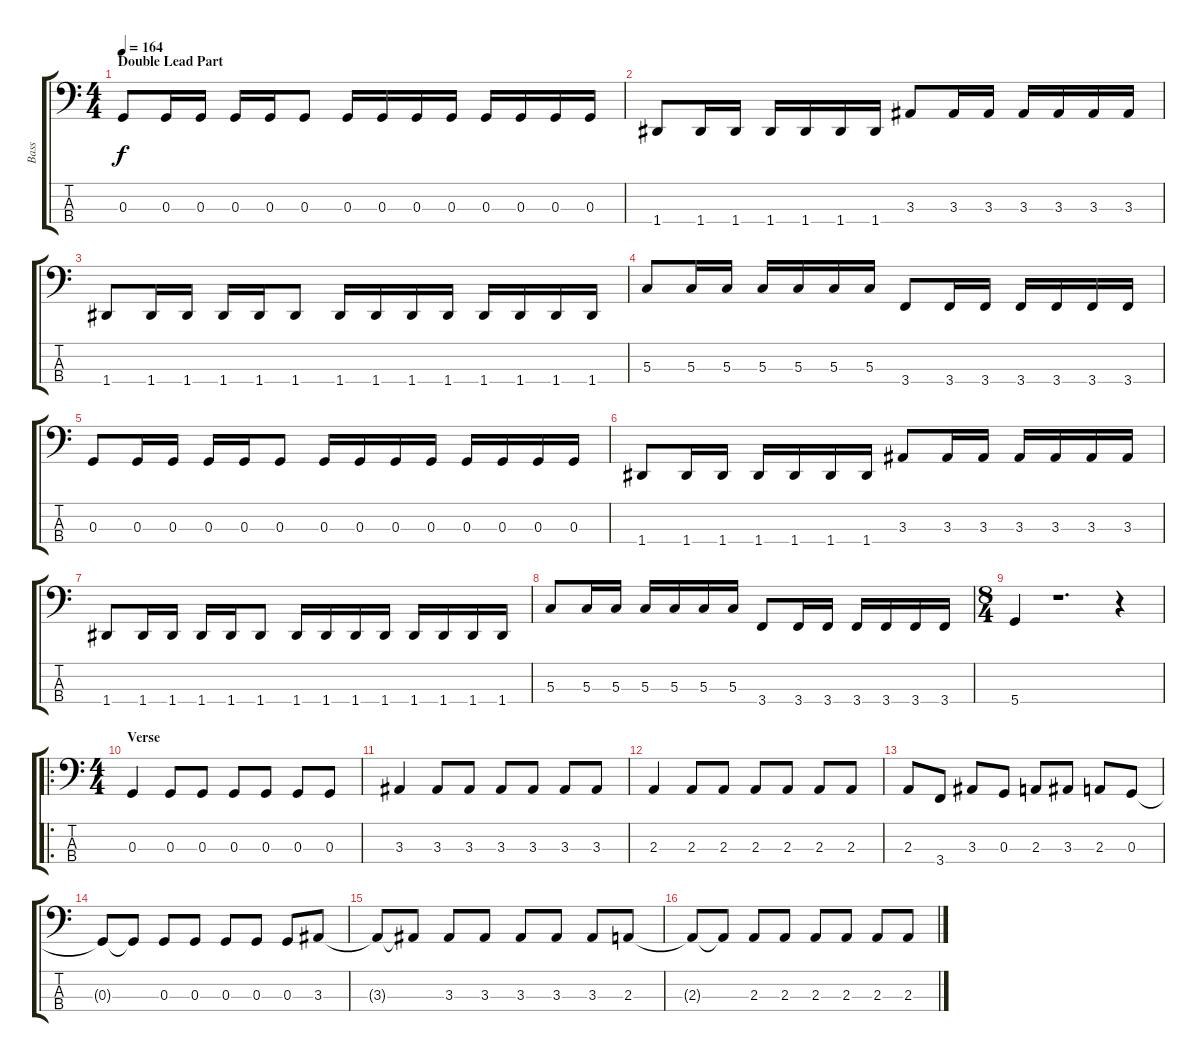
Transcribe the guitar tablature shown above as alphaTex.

\track ("Bass" "Bass") {instrument electricbasspick}
\staff {score tabs}
\tuning (F2 C2 G1 D1) {hide}
\ts (4 4)
\section ("" "Double Lead Part")
\tempo 164
\clef f4
\ks c
0.3.8{dy f} 0.3.16 0.3.16 0.3.16 0.3.16 0.3.8 0.3.16 0.3.16 0.3.16 0.3.16 0.3.16 0.3.16 0.3.16 0.3.16 |
1.4.8 1.4.16 1.4.16 1.4.16 1.4.16 1.4.16 1.4.16 3.3.8 3.3.16 3.3.16 3.3.16 3.3.16 3.3.16 3.3.16 |
1.4.8 1.4.16 1.4.16 1.4.16 1.4.16 1.4.8 1.4.16 1.4.16 1.4.16 1.4.16 1.4.16 1.4.16 1.4.16 1.4.16 |
5.3.8 5.3.16 5.3.16 5.3.16 5.3.16 5.3.16 5.3.16 3.4.8 3.4.16 3.4.16 3.4.16 3.4.16 3.4.16 3.4.16 |
0.3.8 0.3.16 0.3.16 0.3.16 0.3.16 0.3.8 0.3.16 0.3.16 0.3.16 0.3.16 0.3.16 0.3.16 0.3.16 0.3.16 |
1.4.8 1.4.16 1.4.16 1.4.16 1.4.16 1.4.16 1.4.16 3.3.8 3.3.16 3.3.16 3.3.16 3.3.16 3.3.16 3.3.16 |
1.4.8 1.4.16 1.4.16 1.4.16 1.4.16 1.4.8 1.4.16 1.4.16 1.4.16 1.4.16 1.4.16 1.4.16 1.4.16 1.4.16 |
5.3.8 5.3.16 5.3.16 5.3.16 5.3.16 5.3.16 5.3.16 3.4.8 3.4.16 3.4.16 3.4.16 3.4.16 3.4.16 3.4.16 |
\ts (8 4)
5.4.4 r.1{d} r.4 |
\ro
\ts (4 4)
\section ("" "Verse")
0.3.4 0.3.8 0.3.8 0.3.8 0.3.8 0.3.8 0.3.8 |
3.3.4 3.3.8 3.3.8 3.3.8 3.3.8 3.3.8 3.3.8 |
2.3.4 2.3.8 2.3.8 2.3.8 2.3.8 2.3.8 2.3.8 |
2.3.8 3.4.8 3.3.8 0.3.8 2.3.8 3.3.8 2.3.8 0.3.8 |
0.3{t}.8 0.3{t}.8 0.3.8 0.3.8 0.3.8 0.3.8 0.3.8 3.3.8 |
3.3{t}.8 3.3{t}.8 3.3.8 3.3.8 3.3.8 3.3.8 3.3.8 2.3.8 |
2.3{t}.8 2.3{t}.8 2.3.8 2.3.8 2.3.8 2.3.8 2.3.8 2.3.8
